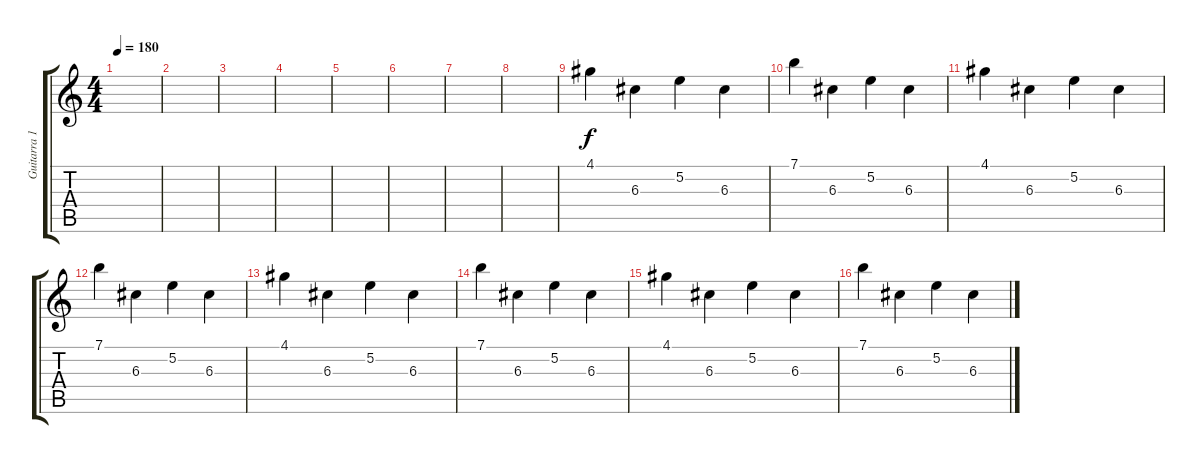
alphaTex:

\track ("Guitarra 1 Normal" "Guitarra 1") {instrument acousticguitarnylon}
\staff {score tabs}
\tuning (E4 B3 G3 D3 A2 E2) {hide}
\ts (4 4)
\tempo 180
\clef g2
\ks c
|
|
|
|
|
|
|
|
4.1.4 6.3.4 5.2.4 6.3.4 |
7.1.4 6.3.4 5.2.4 6.3.4 |
4.1.4 6.3.4 5.2.4 6.3.4 |
7.1.4 6.3.4 5.2.4 6.3.4 |
4.1.4 6.3.4 5.2.4 6.3.4 |
7.1.4 6.3.4 5.2.4 6.3.4 |
4.1.4 6.3.4 5.2.4 6.3.4 |
7.1.4 6.3.4 5.2.4 6.3.4
